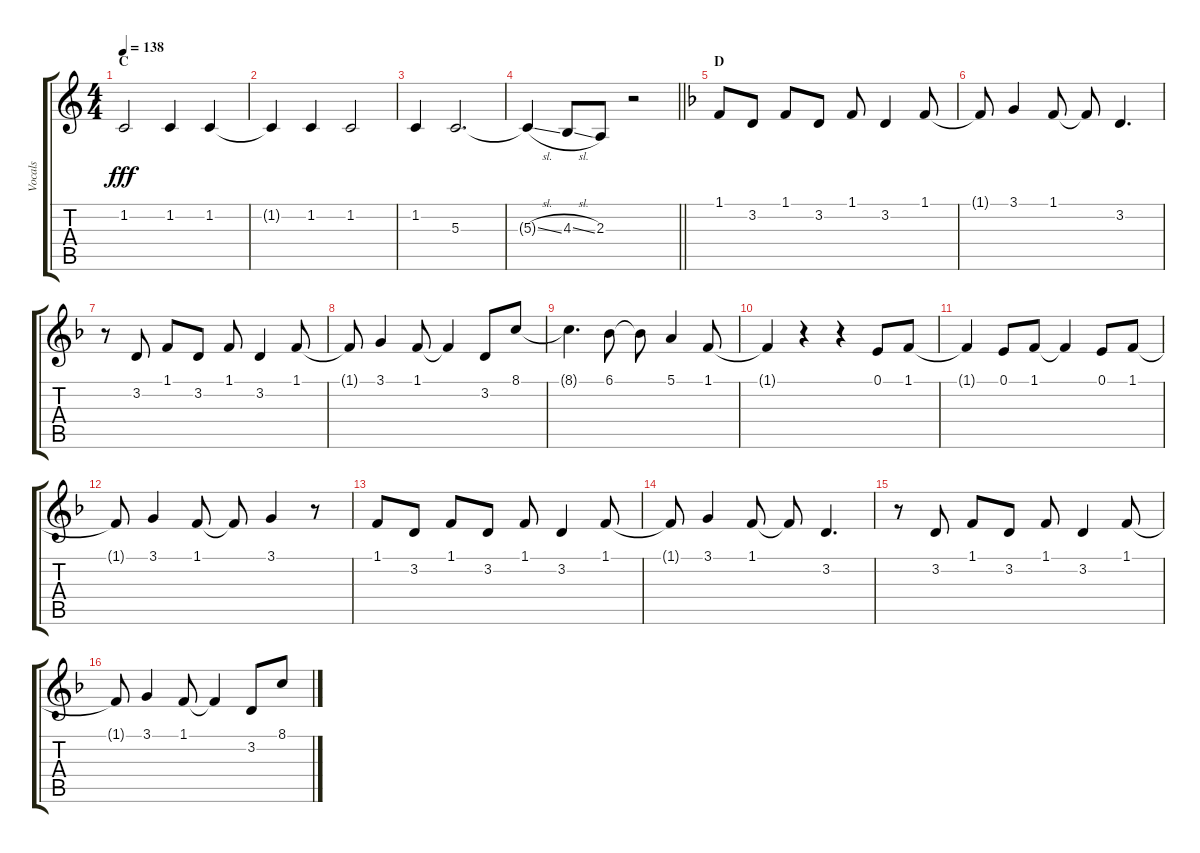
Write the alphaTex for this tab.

\track ("Vocals" "Vocals") {instrument voiceoohs}
\staff {score tabs}
\tuning (E4 B3 G3 D3 A2 E2) {hide}
\ts (4 4)
\section ("" "C")
\tempo 138
\clef g2
\ks c
1.2.2{dy fff} 1.2.4 1.2.4 |
1.2{t}.4 1.2.4 1.2.2 |
1.2.4 5.3.2{d} |
\barLineRight lightlight
5.3{sl t}.4 4.3{sl}.8 2.3.8 r.2 |
\section ("" "D")
\ks f
1.1.8 3.2.8 1.1.8 3.2.8 1.1.8 3.2.4 1.1.8 |
1.1{t}.8 3.1.4 1.1.8 1.1{t}.8 3.2.4{d} |
r.8 3.2.8 1.1.8 3.2.8 1.1.8 3.2.4 1.1.8 |
1.1{t}.8 3.1.4 1.1.8 1.1{t}.4 3.2.8 8.1.8 |
8.1{t}.4{d} 6.1.8 6.1{t}.8 5.1.4 1.1.8 |
1.1{t}.4 r.4 r.4 0.1.8 1.1.8 |
1.1{t}.4 0.1.8 1.1.8 1.1{t}.4 0.1.8 1.1.8 |
1.1{t}.8 3.1.4 1.1.8 1.1{t}.8 3.1.4 r.8 |
1.1.8 3.2.8 1.1.8 3.2.8 1.1.8 3.2.4 1.1.8 |
1.1{t}.8 3.1.4 1.1.8 1.1{t}.8 3.2.4{d} |
r.8 3.2.8 1.1.8 3.2.8 1.1.8 3.2.4 1.1.8 |
1.1{t}.8 3.1.4 1.1.8 1.1{t}.4 3.2.8 8.1.8
